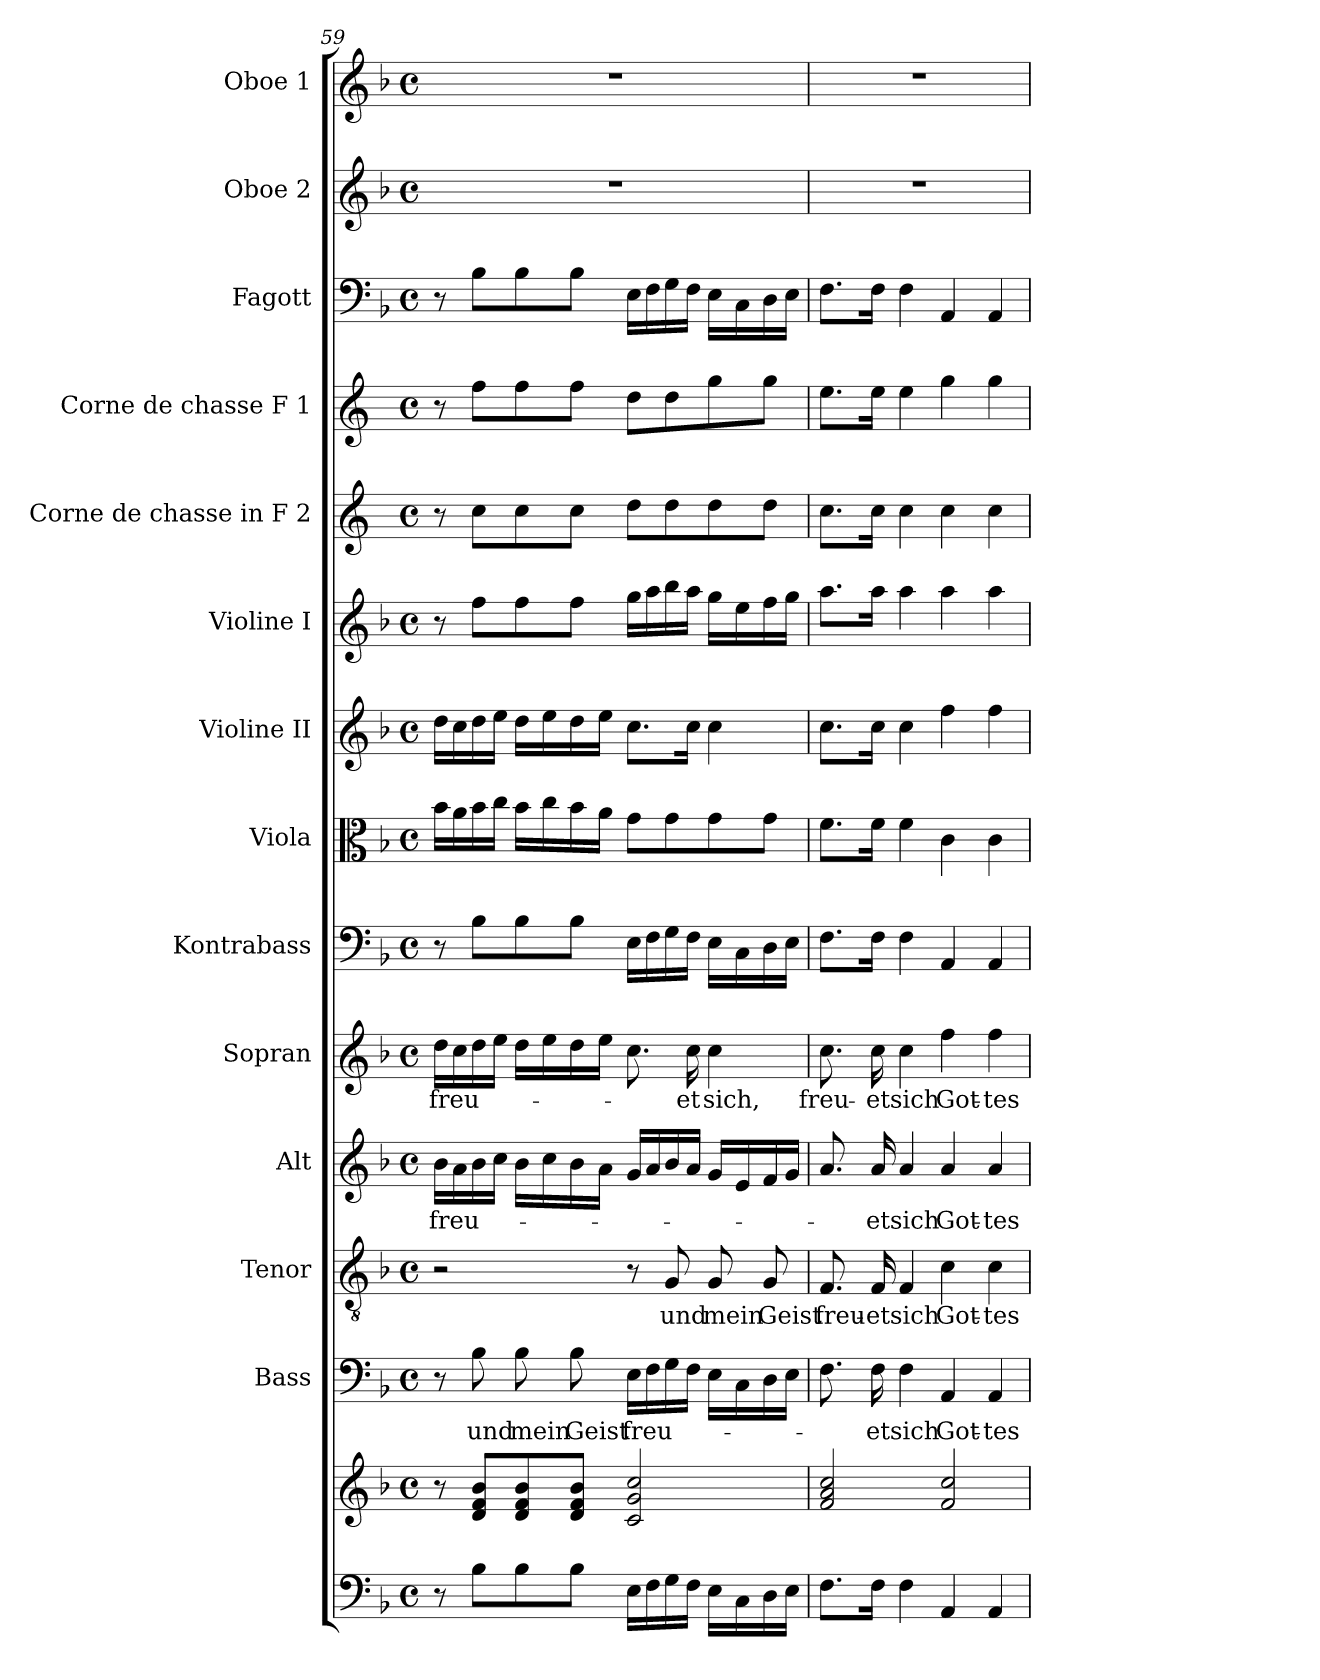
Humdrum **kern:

**kern	**kern	**kern	**text	**kern	**text	**kern	**text	**kern	**text	**kern	**kern	**kern	**kern	**kern	**kern	**kern	**kern	**kern
*part14	*part14	*part13	*part13	*part12	*part12	*part11	*part11	*part10	*part10	*part9	*part8	*part7	*part6	*part5	*part4	*part3	*part2	*part1
*staff15	*staff14	*staff13	*staff13	*staff12	*staff12	*staff11	*staff11	*staff10	*staff10	*staff9	*staff8	*staff7	*staff6	*staff5	*staff4	*staff3	*staff2	*staff1
*	*	*I"Bass	*	*I"Tenor	*	*I"Alt	*	*I"Sopran	*	*I"Kontrabass	*I"Viola	*I"Violine II	*I"Violine I	*I"Corne de chasse in F 2	*I"Corne de chasse F 1	*I"Fagott	*I"Oboe 2	*I"Oboe 1
*	*	*I'B.	*	*I'T.	*	*I'A.	*	*I'S.	*	*I'Kb.	*I'Vla.	*I'Vl. II	*I'Vl. I	*	*	*I'Fg.	*I'Ob. 2	*I'Ob. 1
!!LO:PB:g=z
*clefF4	*clefG2	*clefF4	*	*clefGv2	*	*clefG2	*	*clefG2	*	*clefF4	*clefC3	*clefG2	*clefG2	*clefG2	*clefG2	*clefF4	*clefG2	*clefG2
*	*	*	*	*	*	*	*	*	*	*ITrd7c12	*	*	*	*ITrd4c7	*ITrd4c7	*	*	*
*k[b-]	*k[b-]	*k[b-]	*	*k[b-]	*	*k[b-]	*	*k[b-]	*	*k[b-]	*k[b-]	*k[b-]	*k[b-]	*k[b-]	*k[b-]	*k[b-]	*k[b-]	*k[b-]
*F:	*F:	*F:	*	*F:	*	*F:	*	*F:	*	*F:	*F:	*F:	*F:	*F:	*F:	*F:	*F:	*F:
*M4/4	*M4/4	*M4/4	*	*M4/4	*	*M4/4	*	*M4/4	*	*M4/4	*M4/4	*M4/4	*M4/4	*M4/4	*M4/4	*M4/4	*M4/4	*M4/4
*met(c)	*met(c)	*met(c)	*	*met(c)	*	*met(c)	*	*met(c)	*	*met(c)	*met(c)	*met(c)	*met(c)	*met(c)	*met(c)	*met(c)	*met(c)	*met(c)
=59	=59	=59	=59	=59	=59	=59	=59	=59	=59	=59	=59	=59	=59	=59	=59	=59	=59	=59
!	!	!	!	!	!	!	!LO:LY:b	!	!LO:LY:b	!	!	!	!	!	!	!	!	!
8r	8r	8r	.	2r	.	16b-\LL	freu-	16dd\LL	freu-	8r	16b-\LL	16dd\LL	8r	8r	8r	8r	1r	1r
.	.	.	.	.	.	16a\	.	16cc\	.	.	16a\	16cc\	.	.	.	.	.	.
!	!	!	!LO:LY:b	!	!	!	!	!	!	!	!	!	!	!	!	!	!	!
8B-\L	8d/ 8f/ 8b-/L	8B-\	und	.	.	16b-\	.	16dd\	.	8BB-\L	16b-\	16dd\	8ff\L	8f\L	8b-\L	8B-\L	.	.
.	.	.	.	.	.	16cc\JJ	.	16ee\JJ	.	.	16cc\JJ	16ee\JJ	.	.	.	.	.	.
!	!	!	!LO:LY:b	!	!	!	!	!	!	!	!	!	!	!	!	!	!	!
8B-\	8d/ 8f/ 8b-/	8B-\	mein	.	.	16b-\LL	.	16dd\LL	.	8BB-\	16b-\LL	16dd\LL	8ff\	8f\	8b-\	8B-\	.	.
.	.	.	.	.	.	16cc\	.	16ee\	.	.	16cc\	16ee\	.	.	.	.	.	.
!	!	!	!LO:LY:b	!	!	!	!	!	!	!	!	!	!	!	!	!	!	!
8B-\J	8d/ 8f/ 8b-/J	8B-\	Geist	.	.	16b-\	.	16dd\	.	8BB-\J	16b-\	16dd\	8ff\J	8f\J	8b-\J	8B-\J	.	.
.	.	.	.	.	.	16a\JJ	.	16ee\JJ	.	.	16a\JJ	16ee\JJ	.	.	.	.	.	.
!	!	!	!LO:LY:b	!	!	!	!	!	!	!	!	!	!	!	!	!	!	!
16E\LL	2c/ 2g/ 2cc/	16E\LL	freu-	8r	.	16g/LL	.	8.cc\	.	16EE\LL	8g\L	8.cc\L	16gg\LL	8g\L	8g\L	16E\LL	.	.
16F\	.	16F\	.	.	.	16a/	.	.	.	16FF\	.	.	16aa\	.	.	16F\	.	.
!	!	!	!	!	!LO:LY:b	!	!	!	!	!	!	!	!	!	!	!	!	!
16G\	.	16G\	.	8G/	und	16b-/	.	.	.	16GG\	8g\	.	16bb-\	8g\	8g\	16G\	.	.
!	!	!	!	!	!	!	!	!	!LO:LY:b	!	!	!	!	!	!	!	!	!
16F\JJ	.	16F\JJ	.	.	.	16a/JJ	.	16cc\	-et	16FF\JJ	.	16cc\Jk	16aa\JJ	.	.	16F\JJ	.	.
!	!	!	!	!	!LO:LY:b	!	!	!	!LO:LY:b	!	!	!	!	!	!	!	!	!
16E\LL	.	16E\LL	.	8G/	mein	16g/LL	.	4cc\	sich,	16EE\LL	8g\	4cc\	16gg\LL	8g\	8cc\	16E\LL	.	.
16C\	.	16C\	.	.	.	16e/	.	.	.	16CC\	.	.	16ee\	.	.	16C\	.	.
!	!	!	!	!	!LO:LY:b	!	!	!	!	!	!	!	!	!	!	!	!	!
16D\	.	16D\	.	8G/	Geist	16f/	.	.	.	16DD\	8g\J	.	16ff\	8g\J	8cc\J	16D\	.	.
16E\JJ	.	16E\JJ	.	.	.	16g/JJ	.	.	.	16EE\JJ	.	.	16gg\JJ	.	.	16E\JJ	.	.
=60	=60	=60	=60	=60	=60	=60	=60	=60	=60	=60	=60	=60	=60	=60	=60	=60	=60	=60
!	!	!	!	!	!LO:LY:b	!	!	!	!LO:LY:b	!	!	!	!	!	!	!	!	!
8.F\L	2f/ 2a/ 2cc/	8.F\	.	8.F/	freu-	8.a/	.	8.cc\	freu-	8.FF\L	8.f\L	8.cc\L	8.aa\L	8.f\L	8.a\L	8.F\L	1r	1r
!	!	!	!LO:LY:b	!	!LO:LY:b	!	!LO:LY:b	!	!LO:LY:b	!	!	!	!	!	!	!	!	!
16F\Jk	.	16F\	-et	16F/	-et	16a/	-et	16cc\	-et	16FF\Jk	16f\Jk	16cc\Jk	16aa\Jk	16f\Jk	16a\Jk	16F\Jk	.	.
!	!	!	!LO:LY:b	!	!LO:LY:b	!	!LO:LY:b	!	!LO:LY:b	!	!	!	!	!	!	!	!	!
4F\	.	4F\	sich	4F/	sich	4a/	sich	4cc\	sich	4FF\	4f\	4cc\	4aa\	4f\	4a\	4F\	.	.
!	!	!	!LO:LY:b	!	!LO:LY:b	!	!LO:LY:b	!	!LO:LY:b	!	!	!	!	!	!	!	!	!
4AA/	2f/ 2cc/	4AA/	Got-	4c\	Got-	4a/	Got-	4ff\	Got-	4AAA/	4c\	4ff\	4aa\	4f\	4cc\	4AA/	.	.
!	!	!	!LO:LY:b	!	!LO:LY:b	!	!LO:LY:b	!	!LO:LY:b	!	!	!	!	!	!	!	!	!
4AA/	.	4AA/	-tes	4c\	-tes	4a/	-tes	4ff\	-tes	4AAA/	4c\	4ff\	4aa\	4f\	4cc\	4AA/	.	.
=	=	=	=	=	=	=	=	=	=	=	=	=	=	=	=	=	=	=
*-	*-	*-	*-	*-	*-	*-	*-	*-	*-	*-	*-	*-	*-	*-	*-	*-	*-	*-
